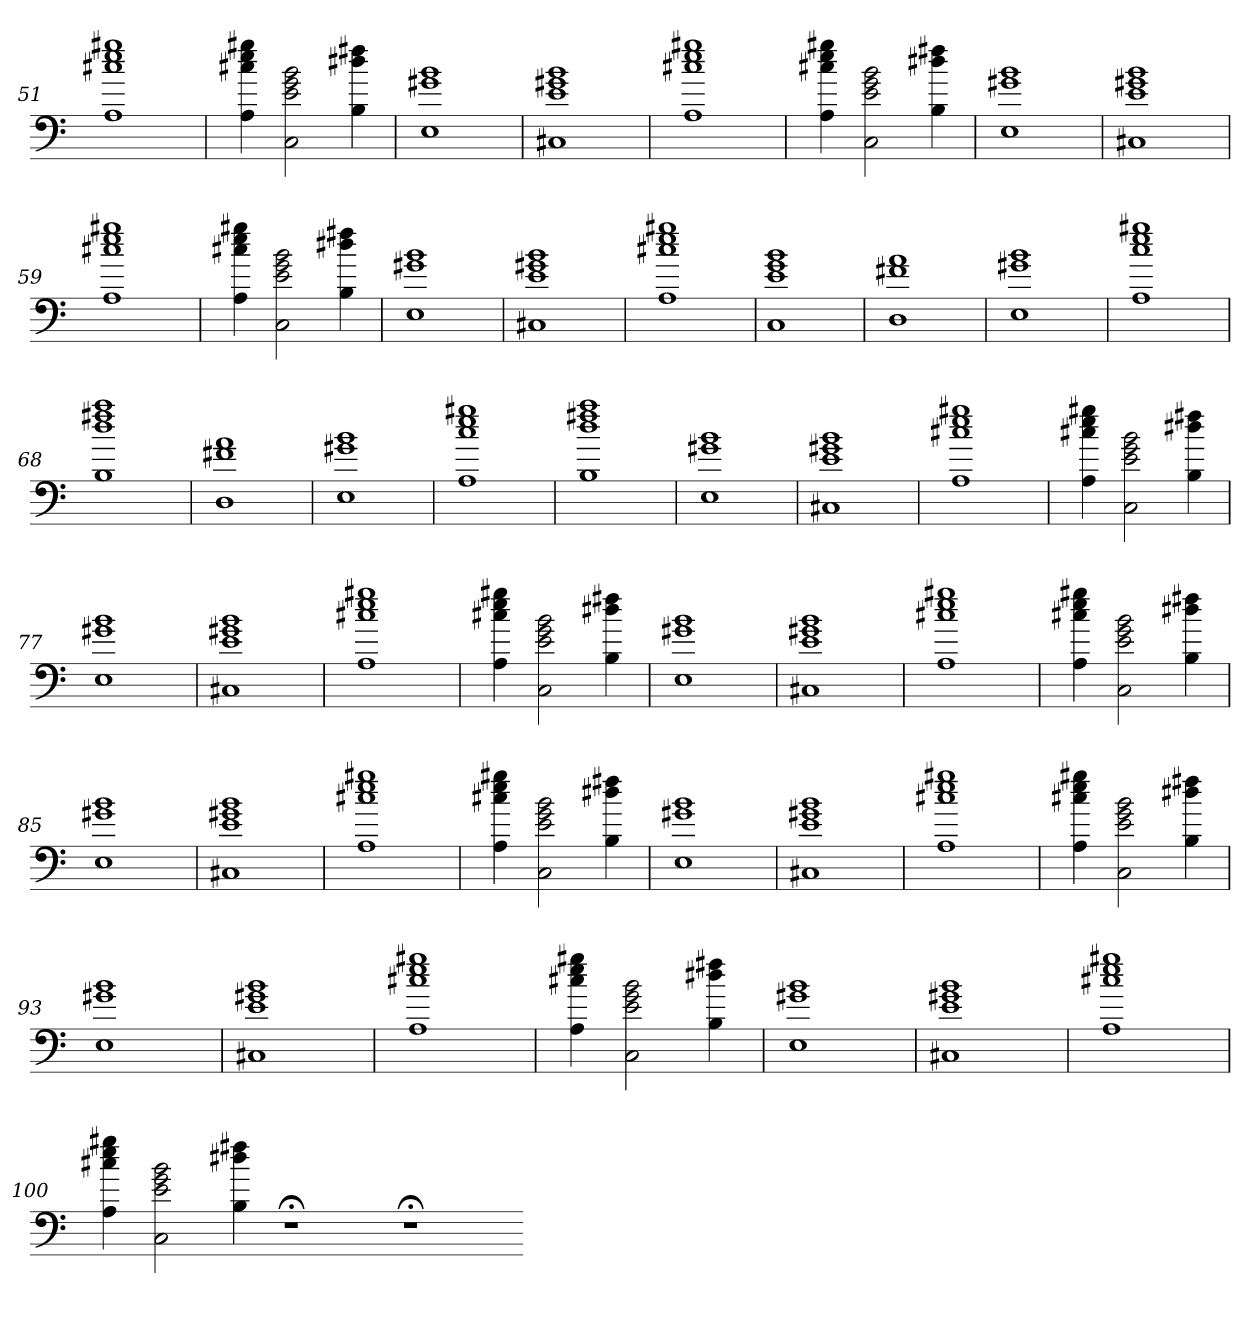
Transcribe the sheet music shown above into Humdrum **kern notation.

**kern
*part1
*staff1
=51
1A 1cc#X 1ee 1gg#X
=52
4A 4cc#X 4ee 4gg#X
2C 2e 2g 2b
4B 4dd#X 4ff#X
=53
1E 1g#X 1b
=54
1C#X 1e 1g#X 1b
=55
1A 1cc#X 1ee 1gg#X
=56
4A 4cc#X 4ee 4gg#X
2C 2e 2g 2b
4B 4dd#X 4ff#X
=57
1E 1g#X 1b
=58
1C#X 1e 1g#X 1b
=59
1A 1cc#X 1ee 1gg#X
=60
4A 4cc#X 4ee 4gg#X
2C 2e 2g 2b
4B 4dd#X 4ff#X
=61
1E 1g#X 1b
=62
1C#X 1e 1g#X 1b
=63
1A 1cc#X 1ee 1gg#X
=64
1C 1e 1g 1b
=65
1D 1f#X 1a
=66
1E 1g#X 1b
=67
1A 1cc 1ee 1gg#X
=68
1B 1dd 1ff#X 1aa
=69
1D 1f#X 1a
=70
1E 1g#X 1b
=71
1A 1cc 1ee 1gg#X
=72
1B 1dd 1ff#X 1aa
=73
1E 1g#X 1b
=74
1C#X 1e 1g#X 1b
=75
1A 1cc#X 1ee 1gg#X
=76
4A 4cc#X 4ee 4gg#X
2C 2e 2g 2b
4B 4dd#X 4ff#X
=77
1E 1g#X 1b
=78
1C#X 1e 1g#X 1b
=79
1A 1cc#X 1ee 1gg#X
=80
4A 4cc#X 4ee 4gg#X
2C 2e 2g 2b
4B 4dd#X 4ff#X
=81
1E 1g#X 1b
=82
1C#X 1e 1g#X 1b
=83
1A 1cc#X 1ee 1gg#X
=84
4A 4cc#X 4ee 4gg#X
2C 2e 2g 2b
4B 4dd#X 4ff#X
=85
1E 1g#X 1b
=86
1C#X 1e 1g#X 1b
=87
1A 1cc#X 1ee 1gg#X
=88
4A 4cc#X 4ee 4gg#X
2C 2e 2g 2b
4B 4dd#X 4ff#X
=89
1E 1g#X 1b
=90
1C#X 1e 1g#X 1b
=91
1A 1cc#X 1ee 1gg#X
=92
4A 4cc#X 4ee 4gg#X
2C 2e 2g 2b
4B 4dd#X 4ff#X
=93
1E 1g#X 1b
=94
1C#X 1e 1g#X 1b
=95
1A 1cc#X 1ee 1gg#X
=96
4A 4cc#X 4ee 4gg#X
2C 2e 2g 2b
4B 4dd#X 4ff#X
=97
1E 1g#X 1b
=98
1C#X 1e 1g#X 1b
=99
1A 1cc#X 1ee 1gg#X
=100
4A 4cc#X 4ee 4gg#X
2C 2e 2g 2b
4B 4dd#X 4ff#X
1r;<
1r;<
=-
*-
